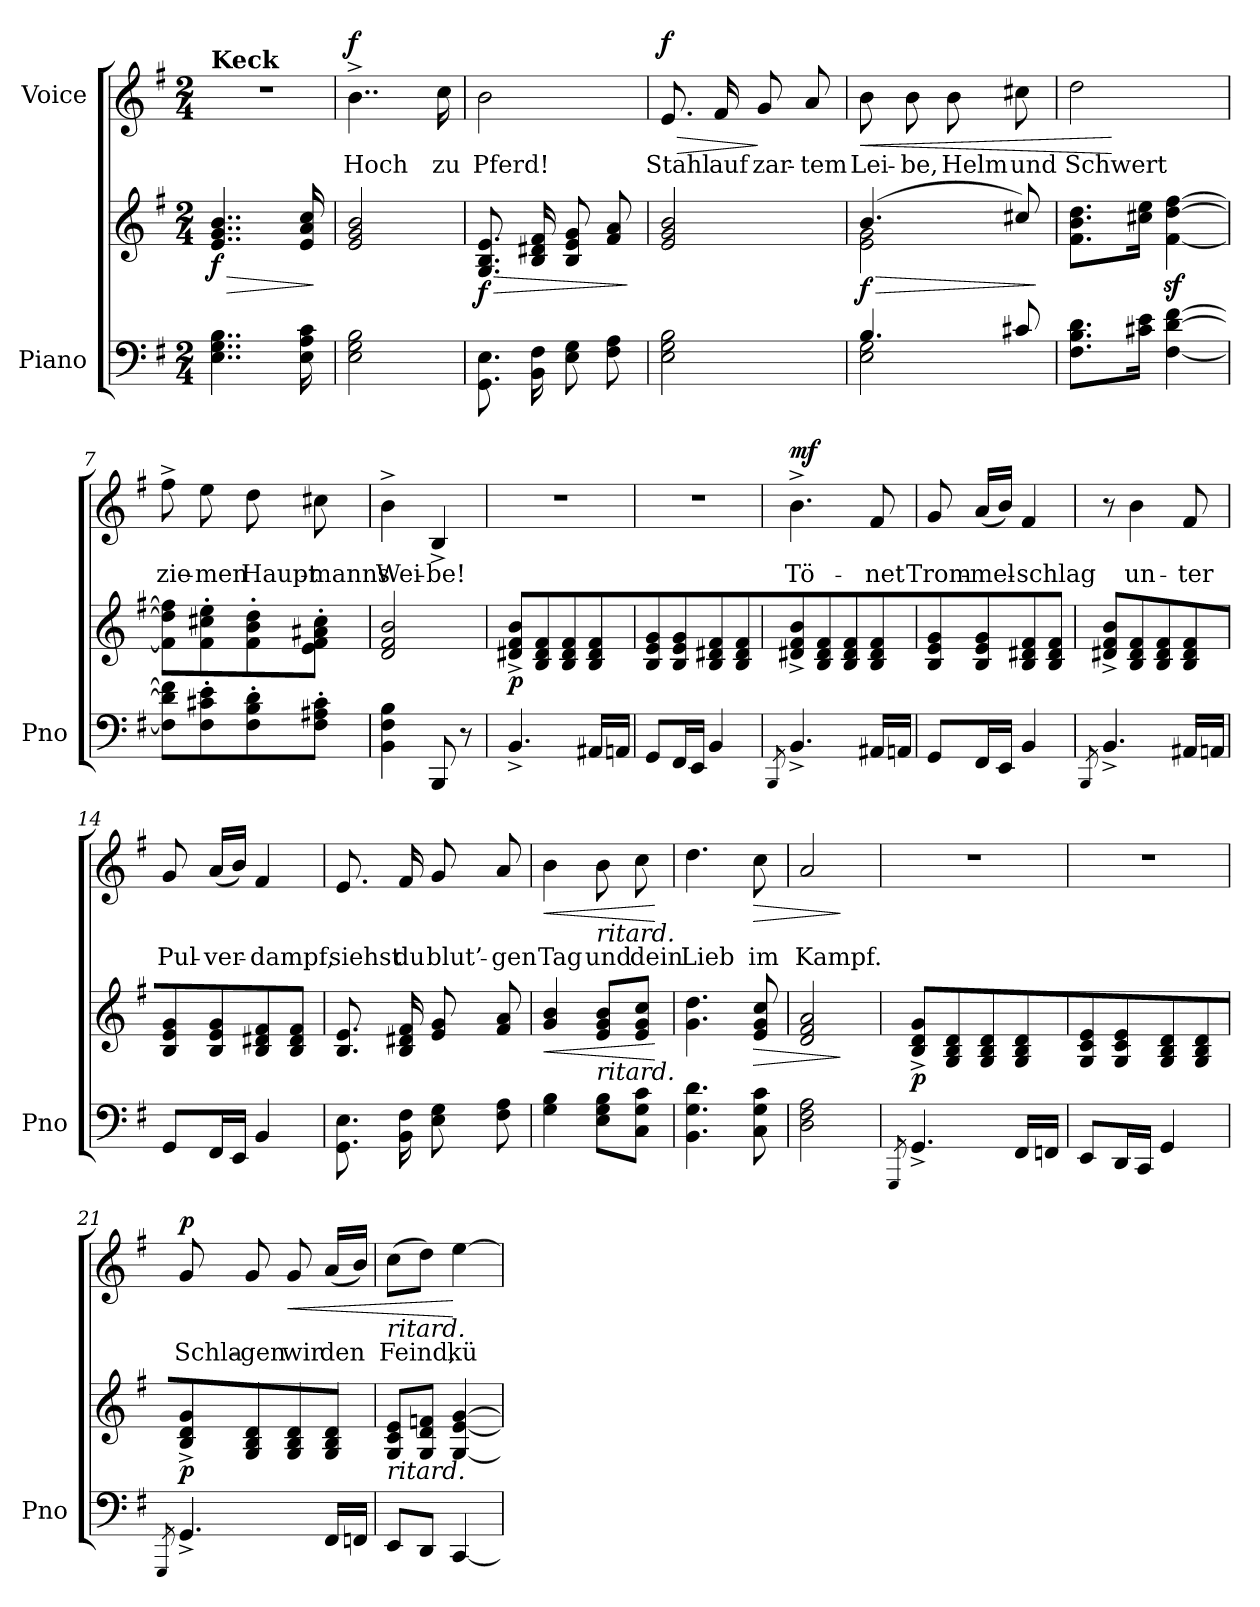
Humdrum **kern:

**kern	**kern	**dynam	**kern	**text	**dynam
*part2	*part2	*part2	*part1	*part1	*part1
*staff3	*staff2	*staff2/3	*staff1	*staff1	*staff1
*I"Piano	*	*	*I"Voice	*	*
*I'Pno	*	*	*	*	*
*clefF4	*clefG2	*	*clefG2	*	*
*k[f#]	*k[f#]	*	*k[f#]	*	*
*M2/4	*M2/4	*	*M2/4	*	*
=1	=1	=1	=1	=1	=1
!	!	!	!LO:TX:a:B:t=Keck	!	!
!	!	!LO:HP:b	!	!	!
!	!	!LO:DY:n=1:b	!	!	!
4..E\ 4..G\ 4..B\	4..e/ 4..g/ 4..b/	> f	2r	.	.
16E\ 16A\ 16c\	16e/ 16a/ 16cc/	.	.	.	.
.	.	]	.	.	.
=2	=2	=2	=2	=2	=2
!	!	!	!	!LO:LY:b	!LO:DY:a
2E\ 2G\ 2B\	2e/ 2g/ 2b/	.	4..b^\	Hoch	f
!	!	!	!	!LO:LY:b	!
.	.	.	16cc\	zu	.
=3	=3	=3	=3	=3	=3
!	!	!LO:HP:b	!	!LO:LY:b	!
!	!	!LO:DY:n=1:b	!	!	!
8.GG\ 8.E\L	8.G/ 8.B/ 8.e/L	> f	2b\	Pferd!	.
16BB\ 16F#\L	16B/ 16d#X/ 16f#/L	.	.	.	.
8E\ 8G\	8B/ 8e/ 8g/	.	.	.	.
8F#\ 8A\J	8f#/ 8a/J	.	.	.	.
.	.	]	.	.	.
=4	=4	=4	=4	=4	=4
!	!	!	!	!LO:LY:b	!LO:HP:b
!	!	!	!	!	!LO:DY:n=1:a
2E\ 2G\ 2B\	2e/ 2g/ 2b/	.	8.e/	Stahl	> f
!	!	!	!	!LO:LY:b	!
.	.	.	16f#/	auf	.
!	!	!	!	!LO:LY:b	!
.	.	.	8g/	zar-	]
!	!	!	!	!LO:LY:b	!
.	.	.	8a/	-tem	.
=5	=5	=5	=5	=5	=5
*^	*	*	*	*	*
!	!	!	!LO:HP:b	!	!LO:LY:b	!LO:HP:b
*	*	*^	*	*	*	*
!	!	!	!	!LO:DY:n=1:b	!	!	!
4.B/	2E\ 2G\	(4.b/	2e\ 2g\	> f	8b\	Lei-	<
!	!	!	!	!	!	!LO:LY:b	!
.	.	.	.	.	8b\	-be,	.
!	!	!	!	!	!	!LO:LY:b	!
.	.	.	.	.	8b\	Helm	.
!	!	!	!	!	!	!LO:LY:b	!
8c#X/	.	8cc#X/)	.	.	8cc#X\	und	.
*v	*v	*	*	*	*	*	*
*	*v	*v	*	*	*	*
.	.	]	.	.	.
=6	=6	=6	=6	=6	=6
!	!	!	!	!LO:LY:b	!
*	*	*	*^	*	*
8.F#\ 8.B\ 8.d\L	8.f#\ 8.b\ 8.dd\L	.	2dd\	8ryy	Schwert	.
.	.	.	.	8ryy	.	[
16c#X\ 16e\Jk	16cc#X\ 16ee\Jk	.	.	.	.	.
[4F#\ [4d\ [4f#\	[4f#\z< [4dd\z< [4ff#\z<	.	.	4ryy	.	.
!!LO:LB:g=z
=7	=7	=7	=7	=7	=7	=7
!	!	!	!	!	!LO:LY:b	!
*	*	*	*v	*v	*	*
8F#\] 8d\] 8f#\]L	8f#\] 8dd\] 8ff#\]L	.	8ff#^\	zie-	.
!	!	!	!	!LO:LY:b	!
8F#\' 8c#X\' 8e\'	8f#\' 8cc#X\' 8ee\'	.	8ee\	-men	.
!	!	!	!	!LO:LY:b	!
8F#\' 8B\' 8d\'	8f#\' 8b\' 8dd\'	.	8dd\	Haupt-	.
!	!	!	!	!LO:LY:b	!
8F#\' 8A#X\' 8c#\'J	8e\' 8f#\' 8a#X\' 8cc#\'J	.	8cc#X\	-manns	.
=8	=8	=8	=8	=8	=8
!	!	!	!	!LO:LY:b	!
4BB\ 4F#\ 4B\	2d/ 2f#/ 2b/	.	4b^\	Wei-	.
!	!	!	!	!LO:LY:b	!
8BBB/	.	.	4B^>/	-be!	.
8r	.	.	.	.	.
=9	=9	=9	=9	=9	=9
!	!	!LO:DY:b	!	!	!
4.BB^>/	8d#X/^> 8f#/^> 8b/^>L	p	2r	.	.
.	8B/ 8d#/ 8f#/	.	.	.	.
.	8B/ 8d#/ 8f#/	.	.	.	.
16AA#X/LL	8B/ 8d#/ 8f#/	.	.	.	.
16AAn/JJ	.	.	.	.	.
=10	=10	=10	=10	=10	=10
8GG/L	8B/ 8e/ 8g/	.	2r	.	.
16FF#/L	8B/ 8e/ 8g/	.	.	.	.
16EE/JJ	.	.	.	.	.
4BB/	8B/ 8d#X/ 8f#/	.	.	.	.
.	8B/ 8d#/ 8f#/	.	.	.	.
=11	=11	=11	=11	=11	=11
8qBBB/	.	.	.	.	.
!	!	!	!	!LO:LY:b	!LO:DY:a
4.BB^>/	8d#X/^> 8f#/^> 8b/^>	.	4.b^\	Tö-	mf
.	8B/ 8d#/ 8f#/	.	.	.	.
.	8B/ 8d#/ 8f#/	.	.	.	.
!	!	!	!	!LO:LY:b	!
16AA#X/LL	8B/ 8d#/ 8f#/	.	8f#/	-net	.
16AAn/JJ	.	.	.	.	.
=12	=12	=12	=12	=12	=12
!	!	!	!	!LO:LY:b	!
8GG/L	8B/ 8e/ 8g/	.	8g/	Trom-	.
!	!	!	!	!LO:LY:b	!
16FF#/L	8B/ 8e/ 8g/	.	(16a/LL	-mel-	.
16EE/JJ	.	.	16b/JJ)	.	.
!	!	!	!	!LO:LY:b	!
4BB/	8B/ 8d#X/ 8f#/	.	4f#/	-schlag	.
.	8B/ 8d#/ 8f#/J	.	.	.	.
!!LO:LB:g=z
=13	=13	=13	=13	=13	=13
8qBBB/	.	.	.	.	.
4.BB^>/	8d#X/^> 8f#/^> 8b/^>L	.	8r	.	.
!	!	!	!	!LO:LY:b	!
.	8B/ 8d#/ 8f#/	.	4b\	un-	.
.	8B/ 8d#/ 8f#/	.	.	.	.
!	!	!	!	!LO:LY:b	!
16AA#X/LL	8B/ 8d#/ 8f#/	.	8f#/	-ter	.
16AAn/JJ	.	.	.	.	.
=14	=14	=14	=14	=14	=14
!	!	!	!	!LO:LY:b	!
8GG/L	8B/ 8e/ 8g/	.	8g/	Pul-	.
!	!	!	!	!LO:LY:b	!
16FF#/L	8B/ 8e/ 8g/	.	(16a/LL	-ver-	.
16EE/JJ	.	.	16b/JJ)	.	.
!	!	!	!	!LO:LY:b	!
4BB/	8B/ 8d#X/ 8f#/	.	4f#/	-dampf,	.
.	8B/ 8d#/ 8f#/J	.	.	.	.
!!LO:LB:g=z
=15	=15	=15	=15	=15	=15
!	!	!	!	!LO:LY:b	!
8.GG\ 8.E\L	8.B/ 8.e/L	.	8.e/	siehst	.
!	!	!	!	!LO:LY:b	!
16BB\ 16F#\L	16B/ 16d#X/ 16f#/L	.	16f#/	du	.
!	!	!	!	!LO:LY:b	!
8E\ 8G\	8e/ 8g/	.	8g/	blut’-	.
!	!	!	!	!LO:LY:b	!
8F#\ 8A\J	8f#/ 8a/J	.	8a/	-gen	.
=16	=16	=16	=16	=16	=16
!	!	!LO:HP:b	!	!LO:LY:b	!LO:HP:b
4G\ 4B\	4g/ 4b/	<	4b\	Tag	<
!	!	!	!LO:TX:b:i:t=ritard.	!	!
!	!LO:TX:b:i:t=ritard.	!	!	!	!
!	!	!	!	!LO:LY:b	!
8E\ 8G\ 8B\L	8e/ 8g/ 8b/L	.	8b\	und	.
!	!	!	!	!LO:LY:b	!
8C\ 8G\ 8c\J	8e/ 8g/ 8cc/J	.	8cc\	dein	.
.	.	[	.	.	[
=17	=17	=17	=17	=17	=17
!	!	!	!	!LO:LY:b	!
4.BB\ 4.G\ 4.d\	4.g\ 4.dd\	.	4.dd\	Lieb	.
!	!	!LO:HP:b	!	!LO:LY:b	!LO:HP:b
8C\ 8G\ 8c\	8e/ 8g/ 8cc/	>	8cc\	im	>
=18	=18	=18	=18	=18	=18
!	!	!	!	!LO:LY:b	!
2D\ 2F#\ 2A\	2d/ 2f#/ 2a/	.	2a/	Kampf.	.
.	.	]	.	.	]
=19	=19	=19	=19	=19	=19
8qGGG/	.	.	.	.	.
!	!	!LO:DY:b	!	!	!
4.GG^>/	8B/^> 8d/^> 8g/^>L	p	2r	.	.
.	8G/ 8B/ 8d/	.	.	.	.
.	8G/ 8B/ 8d/	.	.	.	.
16FF#/LL	8G/ 8B/ 8d/	.	.	.	.
16FFn/JJ	.	.	.	.	.
=20	=20	=20	=20	=20	=20
8EE/L	8G/ 8c/ 8e/	.	2r	.	.
16DD/L	8G/ 8c/ 8e/	.	.	.	.
16CC/JJ	.	.	.	.	.
4GG/	8G/ 8B/ 8d/	.	.	.	.
.	8G/ 8B/ 8d/	.	.	.	.
=21	=21	=21	=21	=21	=21
8qGGG/	.	.	.	.	.
!	!	!LO:DY:b	!	!LO:LY:b	!LO:DY:a
4.GG^>/	8B/^> 8d/^> 8g/^>	p	8g/	Schla-	p
!	!	!	!	!LO:LY:b	!
.	8G/ 8B/ 8d/	.	8g/	-gen	.
!	!	!	!	!LO:LY:b	!LO:HP:b
.	8G/ 8B/ 8d/	.	8g/	wir	<
!	!	!	!	!LO:LY:b	!
16FF#/LL	8G/ 8B/ 8d/J	.	(16a/LL	den	.
16FFn/JJ	.	.	16b/JJ)	.	.
=22	=22	=22	=22	=22	=22
!	!	!	!LO:TX:b:i:t=ritard.	!	!
!	!LO:TX:b:i:t=ritard.	!	!	!	!
!	!	!	!	!LO:LY:b	!
8EE/L	8G/ 8c/ 8e/L	.	(8cc\L	Feind,	.
8DD/J	8G/ 8d/ 8fn/J	.	8dd\J)	.	.
!	!	!	!	!LO:LY:b	!
[4CC/	[4G/ [4e/ [4g/	.	[4ee\	kü-	[
=	=	=	=	=	=
*-	*-	*-	*-	*-	*-
